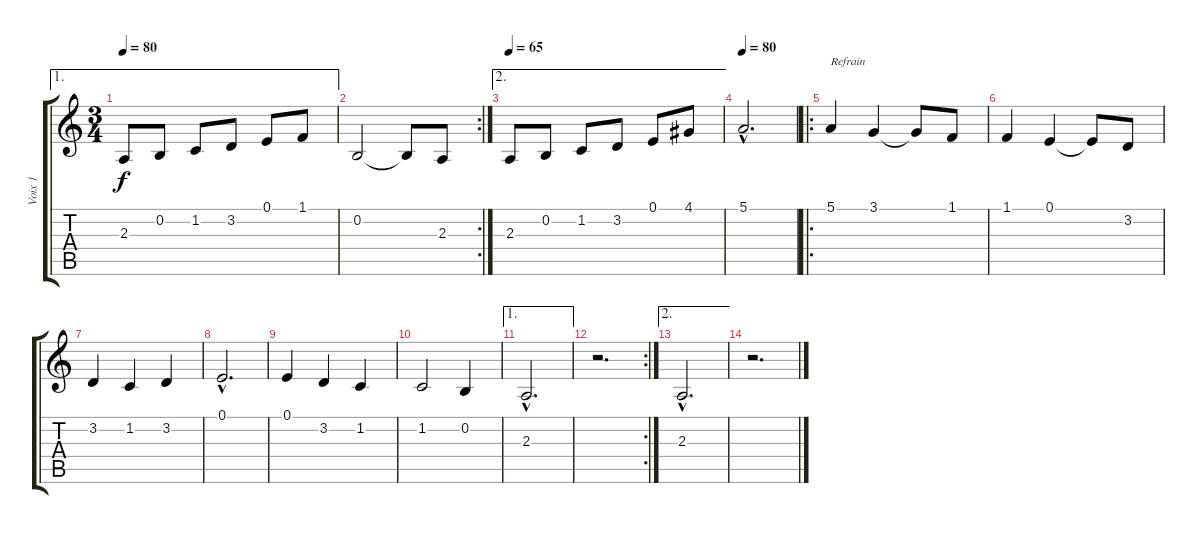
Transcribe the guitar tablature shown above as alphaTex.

\track ("Voix 1" "Voix 1") {instrument sopranosax}
\staff {score tabs}
\tuning (E4 B3 G3 D3 A2 E2) {hide}
\ae 1
\ts (3 4)
\tempo 80
\clef g2
\ks c
2.3.8{dy f} 0.2.8 1.2.8 3.2.8 0.1.8 1.1.8 |
\rc 2
0.2.2 0.2{t}.8 2.3.8 |
\ae 2
\tempo 65
2.3.8 0.2.8 1.2.8 3.2.8 0.1.8 4.1.8 |
\tempo 80
5.1{hac}.2{d} |
\ro
5.1.4{txt "Refrain"} 3.1.4 3.1{t}.8 1.1.8 |
1.1.4 0.1.4 0.1{t}.8 3.2.8 |
3.2.4 1.2.4 3.2.4 |
0.1{hac}.2{d} |
0.1.4 3.2.4 1.2.4 |
1.2.2 0.2.4 |
\ae 1
2.3{hac}.2{d} |
\rc 2
r.2{d} |
\ae 2
2.3{hac}.2{d} |
r.2{d}
